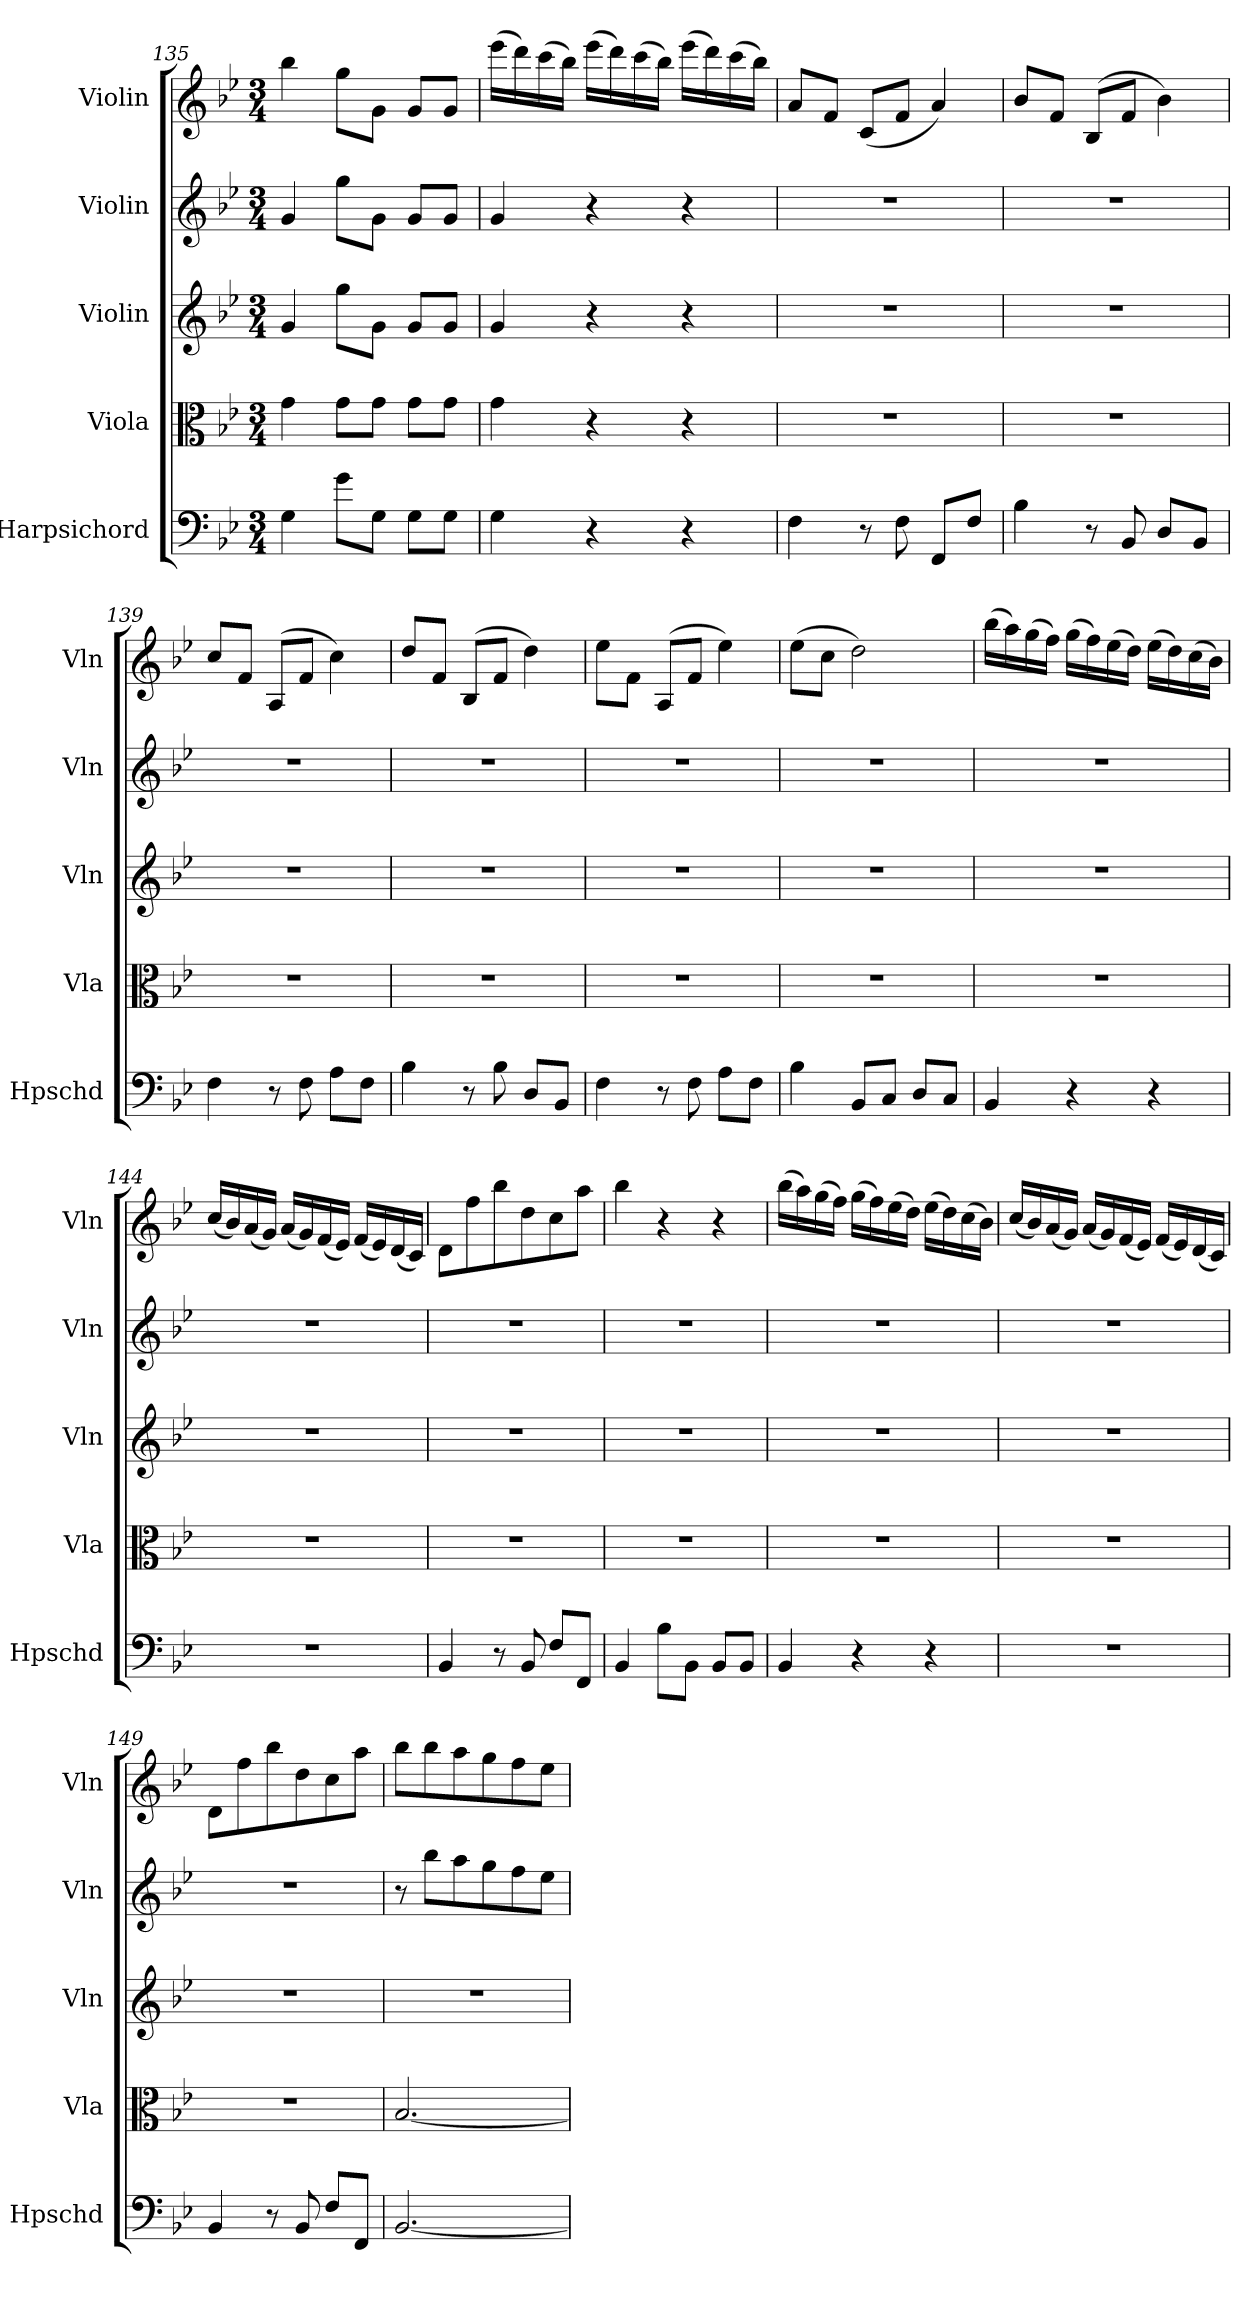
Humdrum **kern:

**kern	**kern	**kern	**kern	**kern
*part5	*part4	*part3	*part2	*part1
*staff5	*staff4	*staff3	*staff2	*staff1
*I"Harpsichord	*I"Viola	*I"Violin	*I"Violin	*I"Violin
*I'Hpschd	*I'Vla	*I'Vln	*I'Vln	*I'Vln
*clefF4	*clefC3	*clefG2	*clefG2	*clefG2
*k[b-e-]	*k[b-e-]	*k[b-e-]	*k[b-e-]	*k[b-e-]
*B-:	*B-:	*B-:	*B-:	*B-:
*M3/4	*M3/4	*M3/4	*M3/4	*M3/4
=135	=135	=135	=135	=135
4G\	4g\	4g/	4g/	4bb-\
8g\L	8g\L	8gg\L	8gg\L	8gg\L
8G\J	8g\J	8g\J	8g\J	8g\J
8G\L	8g\L	8g/L	8g/L	8g/L
8G\J	8g\J	8g/J	8g/J	8g/J
=136	=136	=136	=136	=136
4G\	4g\	4g/	4g/	(16eee-\LL
.	.	.	.	16ddd\)
.	.	.	.	(16ccc\
.	.	.	.	16bb-\JJ)
4r	4r	4r	4r	(16eee-\LL
.	.	.	.	16ddd\)
.	.	.	.	(16ccc\
.	.	.	.	16bb-\JJ)
4r	4r	4r	4r	(16eee-\LL
.	.	.	.	16ddd\)
.	.	.	.	(16ccc\
.	.	.	.	16bb-\JJ)
=137	=137	=137	=137	=137
4F\	2.r	2.r	2.r	8a/L
.	.	.	.	8f/J
8r	.	.	.	(8c/L
8F\	.	.	.	8f/J
8FF/L	.	.	.	4a/)
8F/J	.	.	.	.
=138	=138	=138	=138	=138
4B-\	2.r	2.r	2.r	8b-/L
.	.	.	.	8f/J
8r	.	.	.	(8B-/L
8BB-/	.	.	.	8f/J
8D/L	.	.	.	4b-\)
8BB-/J	.	.	.	.
=139	=139	=139	=139	=139
4F\	2.r	2.r	2.r	8cc/L
.	.	.	.	8f/J
8r	.	.	.	(8A/L
8F\	.	.	.	8f/J
8A\L	.	.	.	4cc\)
8F\J	.	.	.	.
=140	=140	=140	=140	=140
4B-\	2.r	2.r	2.r	8dd/L
.	.	.	.	8f/J
8r	.	.	.	(8B-/L
8B-\	.	.	.	8f/J
8D/L	.	.	.	4dd\)
8BB-/J	.	.	.	.
=141	=141	=141	=141	=141
4F\	2.r	2.r	2.r	8ee-\L
.	.	.	.	8f\J
8r	.	.	.	(8A/L
8F\	.	.	.	8f/J
8A\L	.	.	.	4ee-\)
8F\J	.	.	.	.
=142	=142	=142	=142	=142
4B-\	2.r	2.r	2.r	(8ee-\L
.	.	.	.	8cc\J
8BB-/L	.	.	.	2dd\)
8C/J	.	.	.	.
8D/L	.	.	.	.
8C/J	.	.	.	.
=143	=143	=143	=143	=143
4BB-/	2.r	2.r	2.r	(16bb-\LL
.	.	.	.	16aa\)
.	.	.	.	(16gg\
.	.	.	.	16ff\JJ)
4r	.	.	.	(16gg\LL
.	.	.	.	16ff\)
.	.	.	.	(16ee-\
.	.	.	.	16dd\JJ)
4r	.	.	.	(16ee-\LL
.	.	.	.	16dd\)
.	.	.	.	(16cc\
.	.	.	.	16b-\JJ)
=144	=144	=144	=144	=144
2.r	2.r	2.r	2.r	(16cc/LL
.	.	.	.	16b-/)
.	.	.	.	(16a/
.	.	.	.	16g/JJ)
.	.	.	.	(16a/LL
.	.	.	.	16g/)
.	.	.	.	(16f/
.	.	.	.	16e-/JJ)
.	.	.	.	(16f/LL
.	.	.	.	16e-/)
.	.	.	.	(16d/
.	.	.	.	16c/JJ)
=145	=145	=145	=145	=145
4BB-/	2.r	2.r	2.r	8d\L
.	.	.	.	8ff\
8r	.	.	.	8bb-\
8BB-/	.	.	.	8dd\
8F/L	.	.	.	8cc\
8FF/J	.	.	.	8aa\J
=146	=146	=146	=146	=146
4BB-/	2.r	2.r	2.r	4bb-\
8B-\L	.	.	.	4r
8BB-\J	.	.	.	.
8BB-/L	.	.	.	4r
8BB-/J	.	.	.	.
=147	=147	=147	=147	=147
4BB-/	2.r	2.r	2.r	(16bb-\LL
.	.	.	.	16aa\)
.	.	.	.	(16gg\
.	.	.	.	16ff\JJ)
4r	.	.	.	(16gg\LL
.	.	.	.	16ff\)
.	.	.	.	(16ee-\
.	.	.	.	16dd\JJ)
4r	.	.	.	(16ee-\LL
.	.	.	.	16dd\)
.	.	.	.	(16cc\
.	.	.	.	16b-\JJ)
=148	=148	=148	=148	=148
2.r	2.r	2.r	2.r	(16cc/LL
.	.	.	.	16b-/)
.	.	.	.	(16a/
.	.	.	.	16g/JJ)
.	.	.	.	(16a/LL
.	.	.	.	16g/)
.	.	.	.	(16f/
.	.	.	.	16e-/JJ)
.	.	.	.	(16f/LL
.	.	.	.	16e-/)
.	.	.	.	(16d/
.	.	.	.	16c/JJ)
=149	=149	=149	=149	=149
4BB-/	2.r	2.r	2.r	8d\L
.	.	.	.	8ff\
8r	.	.	.	8bb-\
8BB-/	.	.	.	8dd\
8F/L	.	.	.	8cc\
8FF/J	.	.	.	8aa\J
=150	=150	=150	=150	=150
[2.BB-/	[2.B-/	2.r	8r	8bb-\L
.	.	.	8bb-\L	8bb-\
.	.	.	8aa\	8aa\
.	.	.	8gg\	8gg\
.	.	.	8ff\	8ff\
.	.	.	8ee-\J	8ee-\J
=	=	=	=	=
*-	*-	*-	*-	*-
